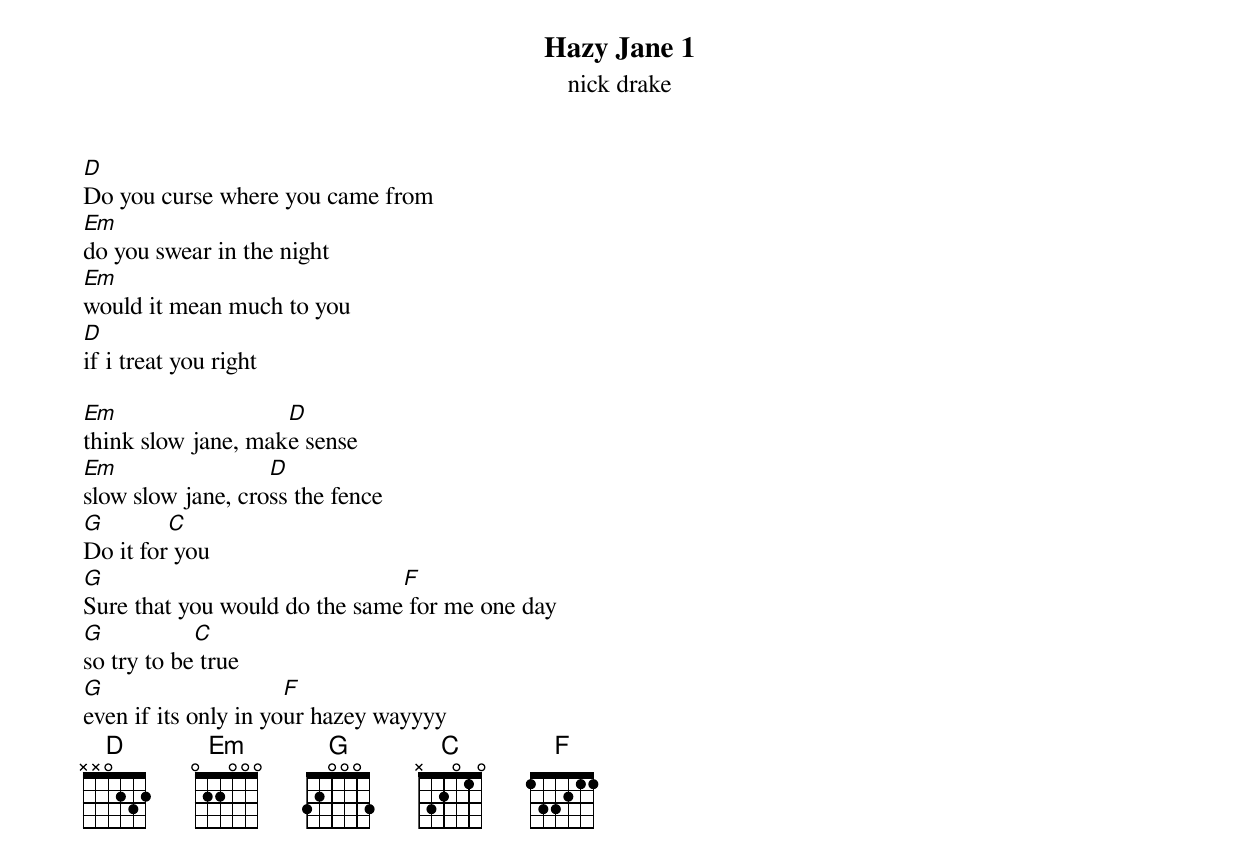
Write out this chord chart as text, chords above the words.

{title: Hazy Jane 1}
{subtitle: nick drake}

D
Do you curse where you came from
Em
do you swear in the night
Em
would it mean much to you
D
if i treat you right

Em                  D
think slow jane, make sense
Em                 D
slow slow jane, cross the fence
G        C
Do it for you
G                              F
Sure that you would do the same for me one day
G           C
so try to be true
G                     F
even if its only in your hazey wayyyy
